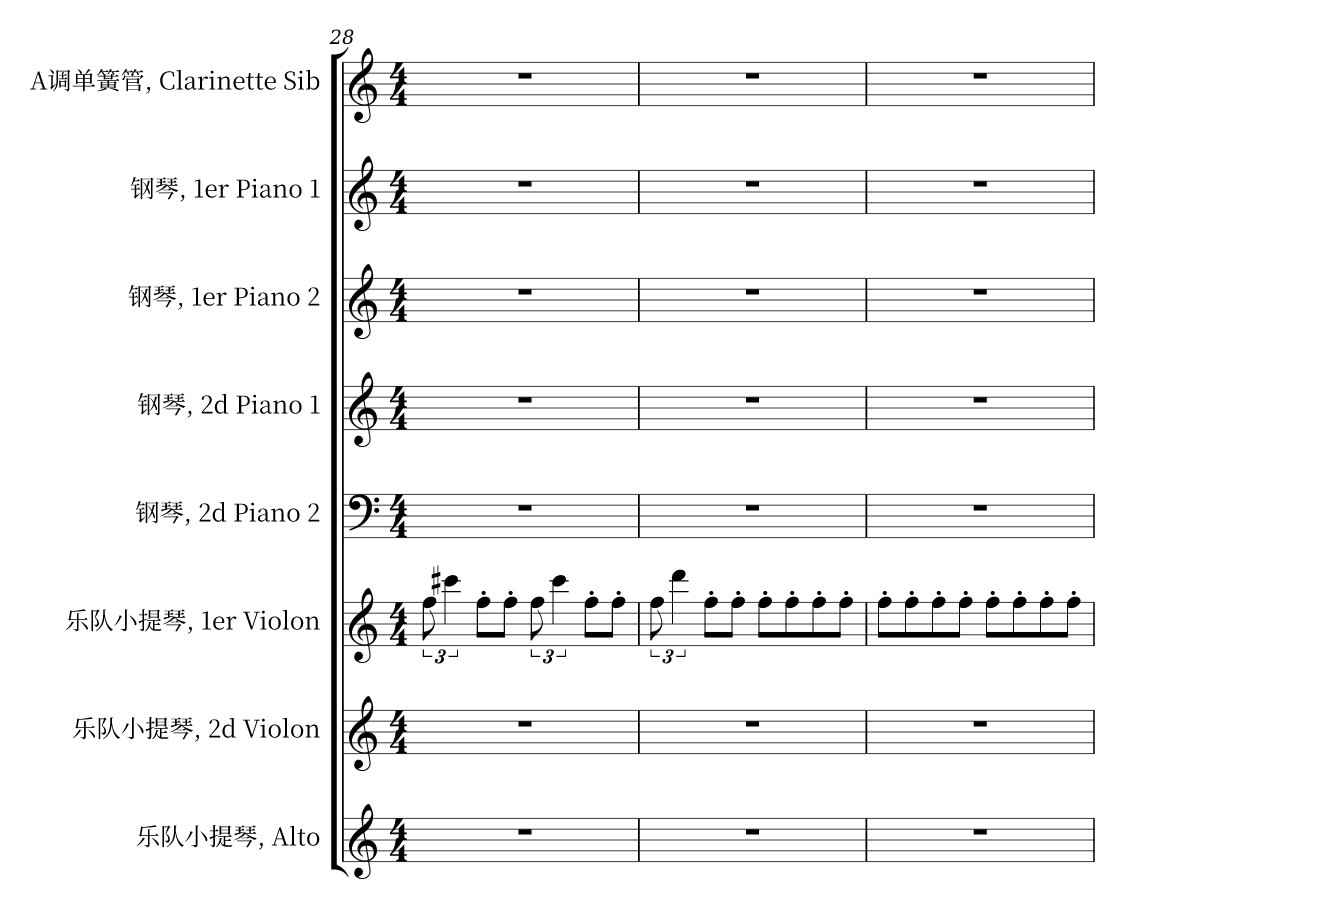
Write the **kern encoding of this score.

**kern	**kern	**kern	**kern	**kern	**kern	**kern	**kern
*part8	*part7	*part6	*part5	*part4	*part3	*part2	*part1
*staff8	*staff7	*staff6	*staff5	*staff4	*staff3	*staff2	*staff1
*I"乐队小提琴, Alto	*I"乐队小提琴, 2d Violon	*I"乐队小提琴, 1er Violon	*I"钢琴, 2d Piano 2	*I"钢琴, 2d Piano 1	*I"钢琴, 1er Piano 2	*I"钢琴, 1er Piano 1	*I"A调单簧管, Clarinette Sib
*	*	*	*I'Pno.	*I'Pno.	*I'Pno.	*I'Pno.	*I'A Cl.
*clefG2	*clefG2	*clefG2	*clefF4	*clefG2	*clefG2	*clefG2	*clefG2
*	*	*	*	*	*	*	*ITrd2c3
*k[]	*k[]	*k[]	*k[]	*k[]	*k[]	*k[]	*k[f#c#g#]
*M4/4	*M4/4	*M4/4	*M4/4	*M4/4	*M4/4	*M4/4	*M4/4
*MM150	*MM150	*MM150	*MM150	*MM150	*MM150	*MM150	*MM150
=28	=28	=28	=28	=28	=28	=28	=28
1r	1r	12ff\	1r	1r	1r	1r	1r
.	.	6ccc#X\	.	.	.	.	.
.	.	8ff'\L	.	.	.	.	.
.	.	8ff'\J	.	.	.	.	.
.	.	12ff\	.	.	.	.	.
.	.	6ccc#\	.	.	.	.	.
.	.	8ff'\L	.	.	.	.	.
.	.	8ff'\J	.	.	.	.	.
!!LO:PB:g=z
=29	=29	=29	=29	=29	=29	=29	=29
*	*	*	*	*	*	*	*MM150
1r	1r	12ff\	1r	1r	1r	1r	1r
.	.	6ddd\	.	.	.	.	.
.	.	8ff'\L	.	.	.	.	.
.	.	8ff'\J	.	.	.	.	.
.	.	8ff'\L	.	.	.	.	.
.	.	8ff'\	.	.	.	.	.
.	.	8ff'\	.	.	.	.	.
.	.	8ff'\J	.	.	.	.	.
=30	=30	=30	=30	=30	=30	=30	=30
*	*	*	*	*	*	*	*MM180
1r	1r	8ff'\L	1r	1r	1r	1r	1r
.	.	8ff'\	.	.	.	.	.
.	.	8ff'\	.	.	.	.	.
.	.	8ff'\J	.	.	.	.	.
.	.	8ff'\L	.	.	.	.	.
.	.	8ff'\	.	.	.	.	.
.	.	8ff'\	.	.	.	.	.
.	.	8ff'\J	.	.	.	.	.
=	=	=	=	=	=	=	=
*-	*-	*-	*-	*-	*-	*-	*-
